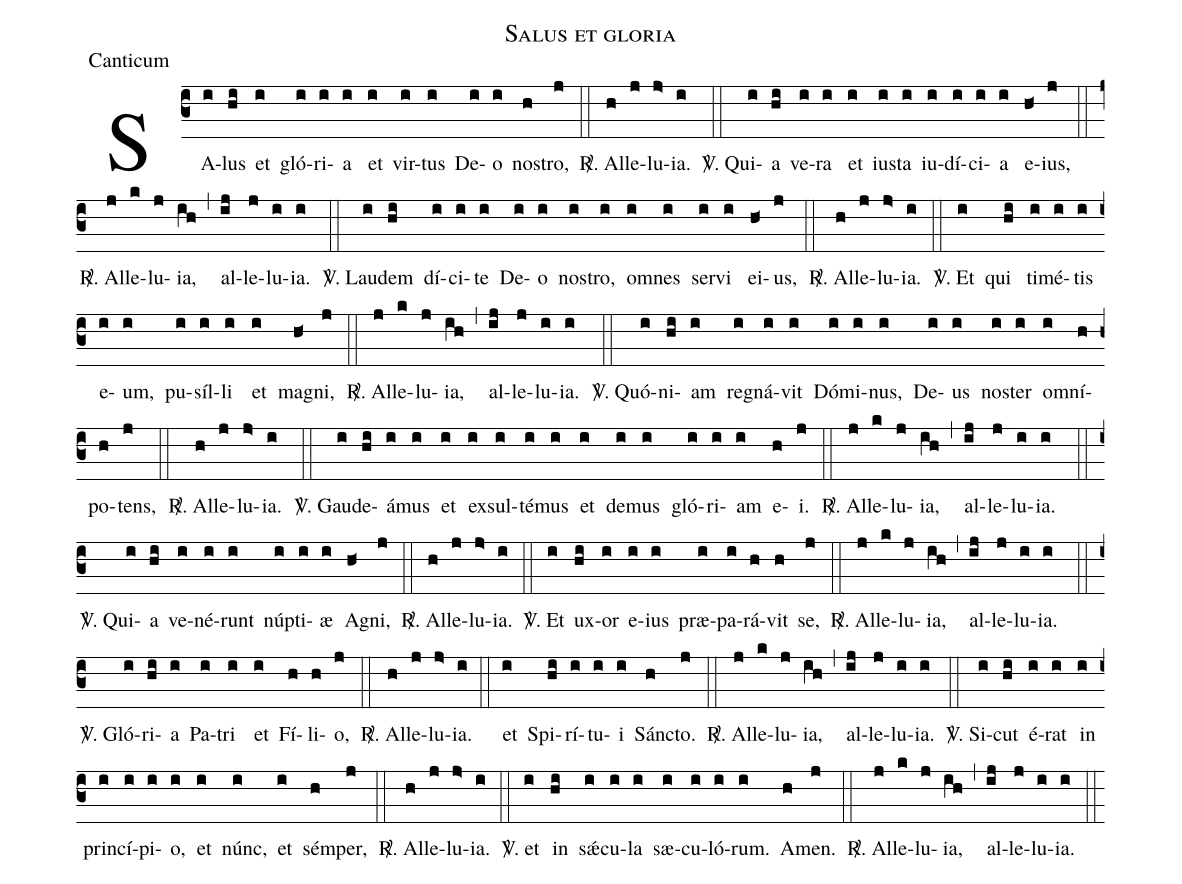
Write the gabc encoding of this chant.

name:Salus et gloria;
office-part:Canticum;
%%
(c3)SA(i)lus(hi) et(i) gló(i)ri(i)a(i) et(i) vir(i)tus(i) De(i)o(i) nos(h)tro,(j) (::) <sp>R/</sp>. Al(h)le(j)lu(j>)ia.(i) (::) <sp>V/</sp>. Qui(i)a(hi) ve(i)ra(i) et(i) ius(i)ta(i) iu(i)dí(i)ci(i)a(i) e(h<)ius,(j) (::) <sp>R/</sp>. Al(j)le(k)lu(j)ia,(ih) (,) al(ij)le(j)lu(i)ia.(i) (::) <sp>V/</sp>. Lau(i)dem(hi) dí(i)ci(i)te(i) De(i)o(i) nos(i)tro,(i) om(i)nes(i) ser(i)vi(i) ei(h<)us,(j) (::) <sp>R/</sp>. Al(h)le(j)lu(j>)ia.(i) (::) <sp>V/</sp>. Et(i) qui(hi) ti(i)mé(i)tis(i) e(i)um,(i) pu(i)síl(i)li(i) et(i) ma(h<)gni,(j) (::) <sp>R/</sp>. Al(j)le(k)lu(j)ia,(ih) (,) al(ij)le(j)lu(i)ia.(i) (::) <sp>V/</sp>. Quó(i)ni(hi)am(i) reg(i)ná(i)vit(i) Dó(i)mi(i)nus,(i) De(i)us(i) nos(i)ter(i) om(i)ní(h)po(h)tens,(j) (::) <sp>R/</sp>. Al(h)le(j)lu(j>)ia.(i) (::) <sp>V/</sp>. Gau(i)de(hi)á(i)mus(i) et(i) ex(i)sul(i)té(i)mus(i) et(i) de(i)mus(i) gló(i)ri(i)am(i) e(h)i.(j) (::) <sp>R/</sp>. Al(j)le(k)lu(j)ia,(ih) (,) al(ij)le(j)lu(i)ia.(i) (::) <sp>V/</sp>. Qui(i)a(hi) ve(i)né(i)runt(i) núp(i)ti(i)æ(i) Ag(h<)ni,(j) (::) <sp>R/</sp>. Al(h)le(j)lu(j>)ia.(i) (::) <sp>V/</sp>. Et(i) ux(hi)or(i) e(i)ius(i) præ(i)pa(i)rá(h)vit(h) se,(j) (::) <sp>R/</sp>. Al(j)le(k)lu(j)ia,(ih) (,) al(ij)le(j)lu(i)ia.(i) (::)  <sp>V/</sp>. Gló(i)ri(hi)a(i) Pa(i)tri(i) et(i) Fí(h)li(h)o,(j) (::) <sp>R/</sp>. Al(h)le(j)lu(j>)ia.(i) (::)et(i) Spi(hi)rí(i)tu(i)i(i) Sánc(h)to.(j) (::) <sp>R/</sp>. Al(j)le(k)lu(j)ia,(ih) (,) al(ij)le(j)lu(i)ia.(i) (::) <sp>V/</sp>. Si(i)cut(hi) é(i)rat(i) in(i) prin(i)cí(i)pi(i)o,(i) et(i) núnc,(i) et(i) sém(h)per,(j) (::) <sp>R/</sp>. Al(h)le(j)lu(j>)ia.(i) (::) <sp>V/</sp>. et(i) in(hi) s<sp>'æ</sp>(i)cu(i)la(i) sæ(i)cu(i)ló(i)rum.(i) A(h)men.(j) (::) <sp>R/</sp>. Al(j)le(k)lu(j)ia,(ih) (,) al(ij)le(j)lu(i)ia.(i) (::)
